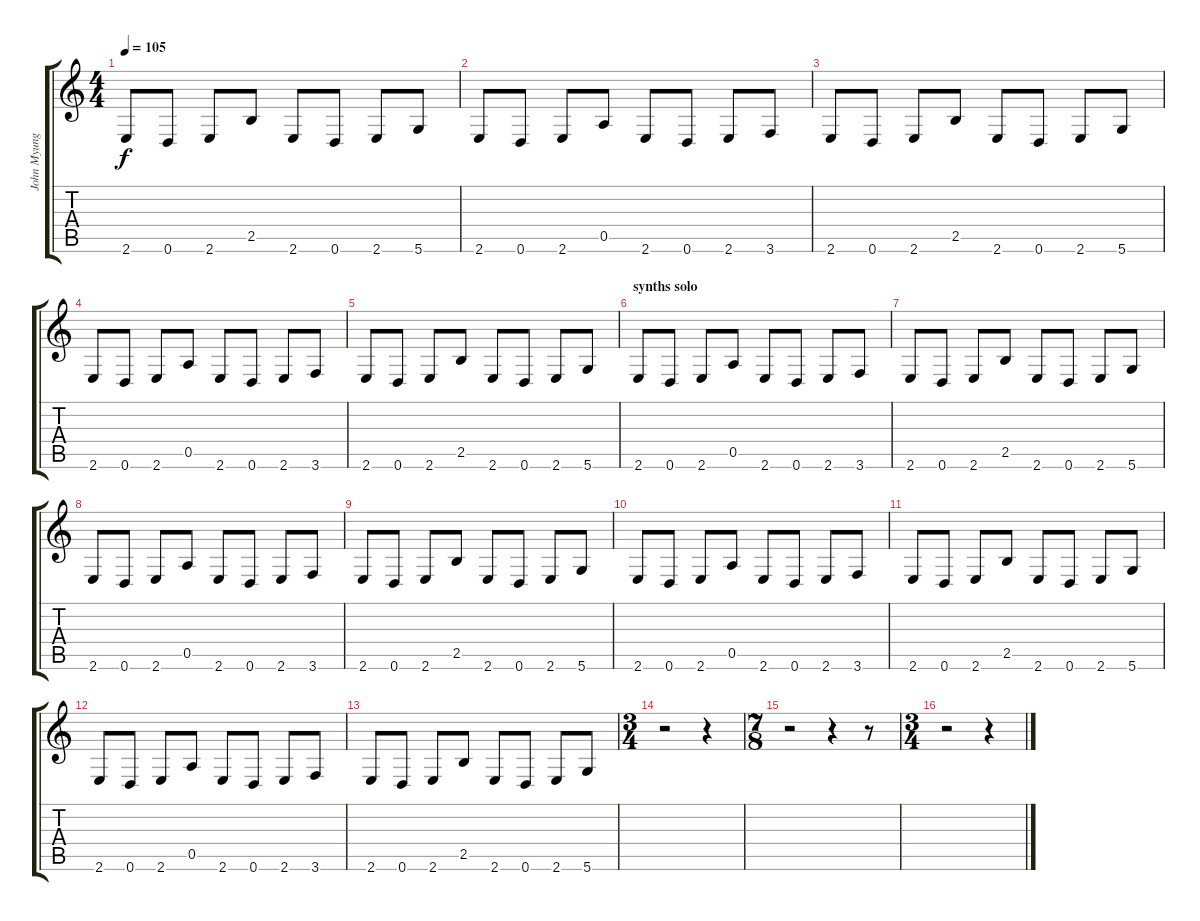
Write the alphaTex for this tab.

\track ("John Myung" "John Myung") {instrument electricbasspick}
\staff {score tabs}
\tuning (E4 B3 G3 D3 A2 D2) {hide}
\ts (4 4)
\tempo 105
\clef g2
\ks c
2.6.8{dy f} 0.6.8 2.6.8 2.5.8 2.6.8 0.6.8 2.6.8 5.6.8 |
2.6.8 0.6.8 2.6.8 0.5.8 2.6.8 0.6.8 2.6.8 3.6.8 |
2.6.8 0.6.8 2.6.8 2.5.8 2.6.8 0.6.8 2.6.8 5.6.8 |
2.6.8 0.6.8 2.6.8 0.5.8 2.6.8 0.6.8 2.6.8 3.6.8 |
2.6.8 0.6.8 2.6.8 2.5.8 2.6.8 0.6.8 2.6.8 5.6.8 |
\section ("" "synths solo")
2.6.8 0.6.8 2.6.8 0.5.8 2.6.8 0.6.8 2.6.8 3.6.8 |
2.6.8 0.6.8 2.6.8 2.5.8 2.6.8 0.6.8 2.6.8 5.6.8 |
2.6.8 0.6.8 2.6.8 0.5.8 2.6.8 0.6.8 2.6.8 3.6.8 |
2.6.8 0.6.8 2.6.8 2.5.8 2.6.8 0.6.8 2.6.8 5.6.8 |
2.6.8 0.6.8 2.6.8 0.5.8 2.6.8 0.6.8 2.6.8 3.6.8 |
2.6.8 0.6.8 2.6.8 2.5.8 2.6.8 0.6.8 2.6.8 5.6.8 |
2.6.8 0.6.8 2.6.8 0.5.8 2.6.8 0.6.8 2.6.8 3.6.8 |
2.6.8 0.6.8 2.6.8 2.5.8 2.6.8 0.6.8 2.6.8 5.6.8 |
\ts (3 4)
r.2 r.4 |
\ts (7 8)
r.2 r.4 r.8 |
\ts (3 4)
r.2 r.4
